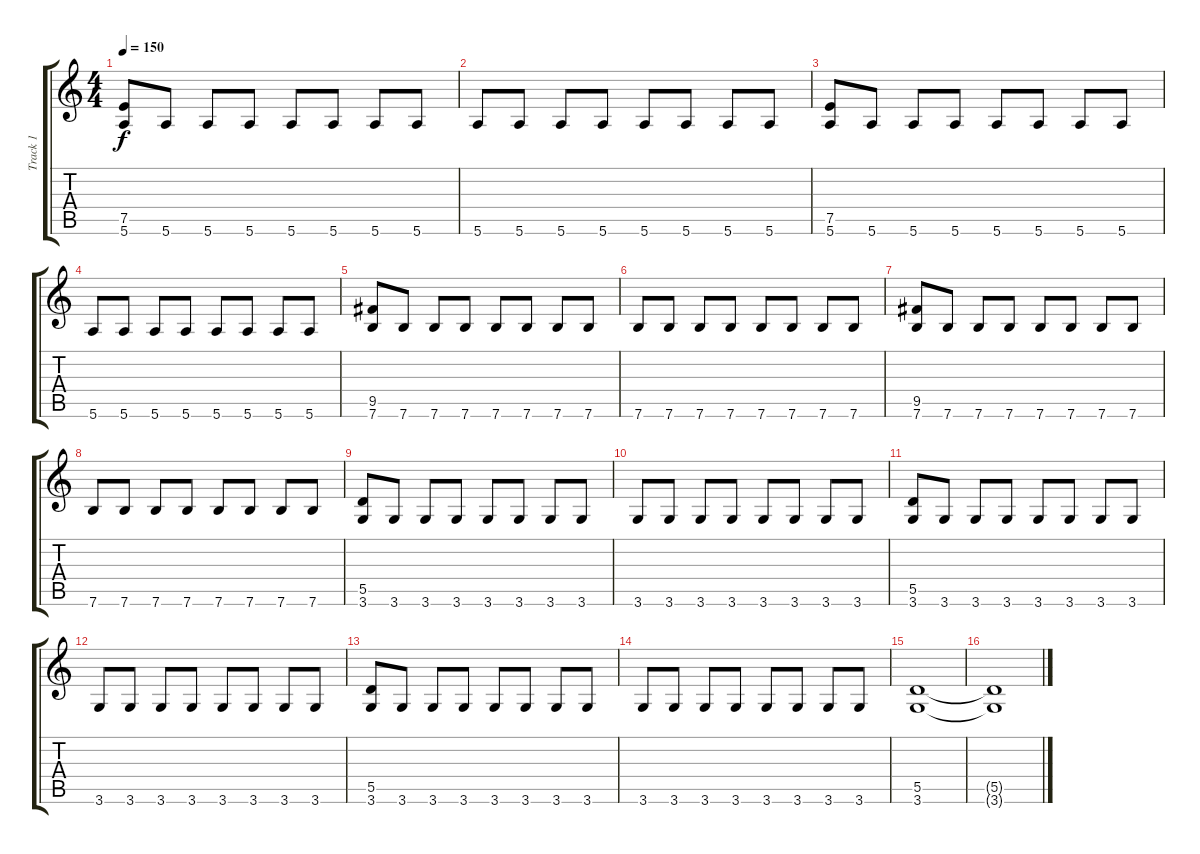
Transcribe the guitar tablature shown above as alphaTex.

\track ("Track 1" "Track 1") {instrument electricguitarclean}
\staff {score tabs}
\tuning (E4 B3 G3 D3 A2 E2) {hide}
\ts (4 4)
\tempo 150
\clef g2
\ks c
(7.5 5.6).8{dy f} 5.6.8 5.6.8 5.6.8 5.6.8 5.6.8 5.6.8 5.6.8 |
5.6.8 5.6.8 5.6.8 5.6.8 5.6.8 5.6.8 5.6.8 5.6.8 |
(7.5 5.6).8 5.6.8 5.6.8 5.6.8 5.6.8 5.6.8 5.6.8 5.6.8 |
5.6.8 5.6.8 5.6.8 5.6.8 5.6.8 5.6.8 5.6.8 5.6.8 |
(9.5 7.6).8 7.6.8 7.6.8 7.6.8 7.6.8 7.6.8 7.6.8 7.6.8 |
7.6.8 7.6.8 7.6.8 7.6.8 7.6.8 7.6.8 7.6.8 7.6.8 |
(9.5 7.6).8 7.6.8 7.6.8 7.6.8 7.6.8 7.6.8 7.6.8 7.6.8 |
7.6.8 7.6.8 7.6.8 7.6.8 7.6.8 7.6.8 7.6.8 7.6.8 |
(5.5 3.6).8 3.6.8 3.6.8 3.6.8 3.6.8 3.6.8 3.6.8 3.6.8 |
3.6.8 3.6.8 3.6.8 3.6.8 3.6.8 3.6.8 3.6.8 3.6.8 |
(5.5 3.6).8 3.6.8 3.6.8 3.6.8 3.6.8 3.6.8 3.6.8 3.6.8 |
3.6.8 3.6.8 3.6.8 3.6.8 3.6.8 3.6.8 3.6.8 3.6.8 |
(5.5 3.6).8 3.6.8 3.6.8 3.6.8 3.6.8 3.6.8 3.6.8 3.6.8 |
3.6.8 3.6.8 3.6.8 3.6.8 3.6.8 3.6.8 3.6.8 3.6.8 |
(5.5 3.6).1 |
(5.5{t} 3.6{t}).1
